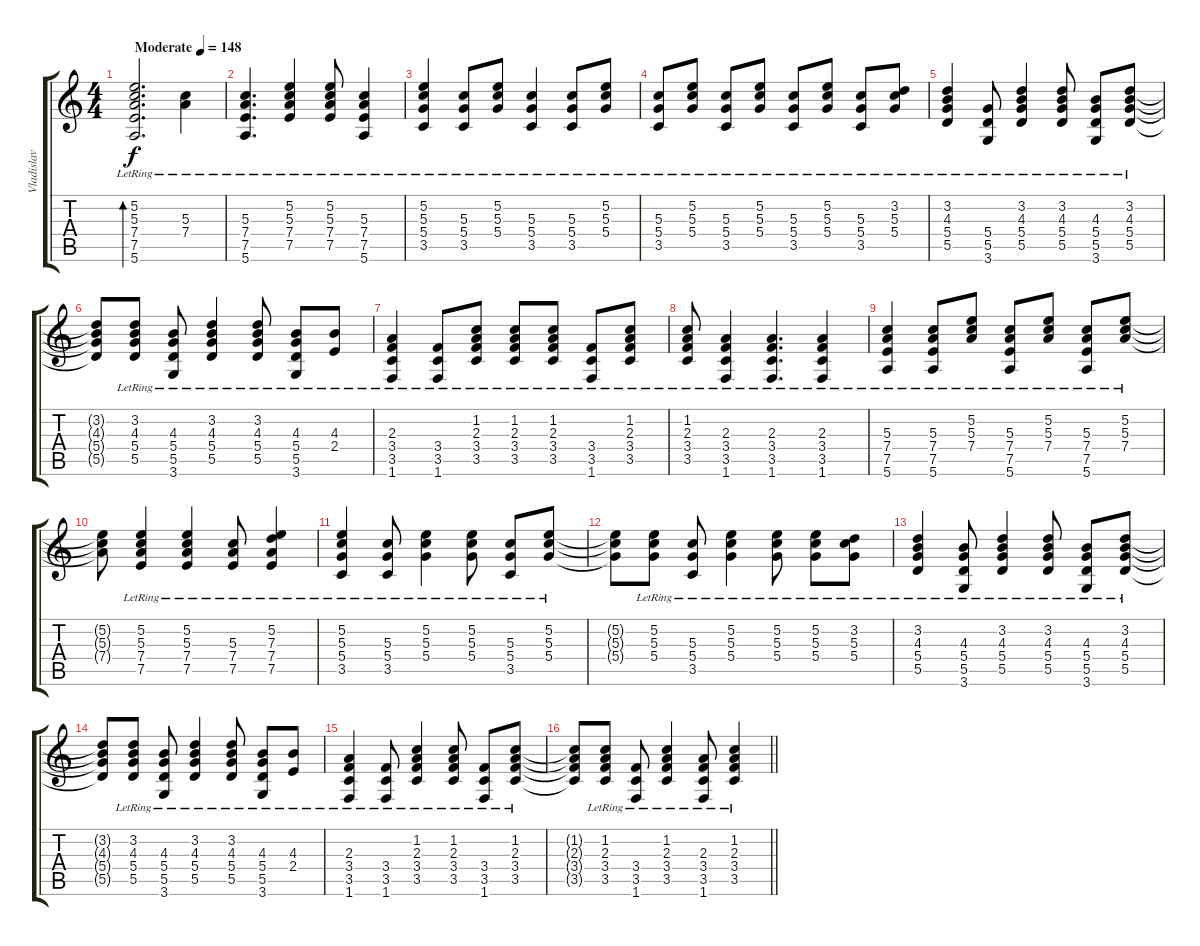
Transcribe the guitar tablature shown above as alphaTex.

\track ("Vladislav Parshin" "Vladislav ") {instrument electricguitarclean}
\staff {score tabs}
\tuning (E4 B3 G3 D3 A2 E2) {hide}
\ts (4 4)
\tempo (148 "Moderate")
\clef g2
\ks c
(5.2{lr} 5.3{lr} 7.4{lr} 7.5{lr} 5.6{lr}).2{d bd 120 dy f instrument electricguitarclean} (5.3{lr} 7.4{lr}).4 |
(5.3{lr} 7.4{lr} 7.5{lr} 5.6{lr}).4{d} (5.2{lr} 5.3{lr} 7.4{lr} 7.5{lr}).4 (5.2{lr} 5.3{lr} 7.4{lr} 7.5{lr}).8 (5.3{lr} 7.4{lr} 7.5{lr} 5.6{lr}).4 |
(5.2{lr} 5.3{lr} 5.4{lr} 3.5{lr}).4 (5.3{lr} 5.4{lr} 3.5{lr}).8 (5.2{lr} 5.3{lr} 5.4{lr}).8 (5.3{lr} 5.4{lr} 3.5{lr}).4 (5.3{lr} 5.4{lr} 3.5{lr}).8 (5.2{lr} 5.3{lr} 5.4{lr}).8 |
(5.3{lr} 5.4{lr} 3.5{lr}).8 (5.2{lr} 5.3{lr} 5.4{lr}).8 (5.3{lr} 5.4{lr} 3.5{lr}).8 (5.2{lr} 5.3{lr} 5.4{lr}).8 (5.3{lr} 5.4{lr} 3.5{lr}).8 (5.2{lr} 5.3{lr} 5.4{lr}).8 (5.3{lr} 5.4{lr} 3.5{lr}).8 (3.2{lr} 5.3{lr} 5.4{lr}).8 |
(3.2{lr} 4.3{lr} 5.4{lr} 5.5{lr}).4 (5.4{lr} 5.5{lr} 3.6{lr}).8 (3.2{lr} 4.3{lr} 5.4{lr} 5.5{lr}).4 (3.2{lr} 4.3{lr} 5.4{lr} 5.5{lr}).8 (4.3{lr} 5.4{lr} 5.5{lr} 3.6{lr}).8 (3.2{lr} 4.3{lr} 5.4{lr} 5.5{lr}).8 |
(3.2{t} 4.3{t} 5.4{t} 5.5{t}).8 (3.2{lr} 4.3{lr} 5.4{lr} 5.5{lr}).8 (4.3{lr} 5.4{lr} 5.5{lr} 3.6{lr}).8 (3.2{lr} 4.3{lr} 5.4{lr} 5.5{lr}).4 (3.2{lr} 4.3{lr} 5.4{lr} 5.5{lr}).8 (4.3{lr} 5.4{lr} 5.5{lr} 3.6{lr}).8 (4.3{lr} 2.4{lr}).8 |
(2.3{lr} 3.4{lr} 3.5{lr} 1.6{lr}).4 (3.4{lr} 3.5{lr} 1.6{lr}).8 (1.2{lr} 2.3{lr} 3.4{lr} 3.5{lr}).8 (1.2{lr} 2.3{lr} 3.4{lr} 3.5{lr}).8 (1.2{lr} 2.3{lr} 3.4{lr} 3.5{lr}).8 (3.4{lr} 3.5{lr} 1.6{lr}).8 (1.2{lr} 2.3{lr} 3.4{lr} 3.5{lr}).8 |
(1.2{lr} 2.3{lr} 3.4{lr} 3.5{lr}).8 (2.3{lr} 3.4{lr} 3.5{lr} 1.6{lr}).4 (2.3{lr} 3.4{lr} 3.5{lr} 1.6{lr}).4{d} (2.3{lr} 3.4{lr} 3.5{lr} 1.6{lr}).4 |
(5.3{lr} 7.4{lr} 7.5{lr} 5.6).4 (5.3{lr} 7.4{lr} 7.5{lr} 5.6).8 (5.2{lr} 5.3{lr} 7.4{lr}).8 (5.3{lr} 7.4{lr} 7.5{lr} 5.6).8 (5.2{lr} 5.3{lr} 7.4{lr}).8 (5.3{lr} 7.4{lr} 7.5{lr} 5.6).8 (5.2{lr} 5.3{lr} 7.4{lr}).8 |
(5.2{t} 5.3{t} 7.4{t}).8 (5.2{lr} 5.3{lr} 7.4{lr} 7.5{lr}).4 (5.2{lr} 5.3{lr} 7.4{lr} 7.5{lr}).4 (5.3{lr} 7.4{lr} 7.5{lr}).8 (5.2{lr} 7.3{lr} 7.4{lr} 7.5{lr}).4 |
(5.2{lr} 5.3{lr} 5.4{lr} 3.5{lr}).4 (5.3{lr} 5.4{lr} 3.5{lr}).8 (5.2{lr} 5.3{lr} 5.4{lr}).4 (5.2{lr} 5.3{lr} 5.4{lr}).8 (5.3{lr} 5.4{lr} 3.5{lr}).8 (5.2{lr} 5.3{lr} 5.4{lr}).8 |
(5.2{t} 5.3{t} 5.4{t}).8 (5.2{lr} 5.3{lr} 5.4{lr}).8 (5.3{lr} 5.4{lr} 3.5{lr}).8 (5.2{lr} 5.3{lr} 5.4{lr}).4 (5.2{lr} 5.3{lr} 5.4{lr}).8 (5.2{lr} 5.3{lr} 5.4{lr}).8 (3.2{lr} 5.3{lr} 5.4{lr}).8 |
(3.2{lr} 4.3{lr} 5.4{lr} 5.5{lr}).4 (4.3{lr} 5.4{lr} 5.5{lr} 3.6{lr}).8 (3.2{lr} 4.3{lr} 5.4{lr} 5.5{lr}).4 (3.2{lr} 4.3{lr} 5.4{lr} 5.5{lr}).8 (4.3{lr} 5.4{lr} 5.5{lr} 3.6{lr}).8 (3.2{lr} 4.3{lr} 5.4{lr} 5.5{lr}).8 |
(3.2{t} 4.3{t} 5.4{t} 5.5{t}).8 (3.2{lr} 4.3{lr} 5.4{lr} 5.5{lr}).8 (4.3{lr} 5.4{lr} 5.5{lr} 3.6{lr}).8 (3.2{lr} 4.3{lr} 5.4{lr} 5.5{lr}).4 (3.2{lr} 4.3{lr} 5.4{lr} 5.5{lr}).8 (4.3{lr} 5.4{lr} 5.5{lr} 3.6{lr}).8 (4.3{lr} 2.4{lr}).8 |
(2.3{lr} 3.4{lr} 3.5{lr} 1.6{lr}).4 (3.4{lr} 3.5{lr} 1.6{lr}).8 (1.2{lr} 2.3{lr} 3.4{lr} 3.5{lr}).4 (1.2{lr} 2.3{lr} 3.4{lr} 3.5{lr}).8 (3.4{lr} 3.5{lr} 1.6{lr}).8 (1.2{lr} 2.3{lr} 3.4{lr} 3.5{lr}).8 |
\barLineRight lightlight
(1.2{t} 2.3{t} 3.4{t} 3.5{t}).8 (1.2{lr} 2.3{lr} 3.4{lr} 3.5{lr}).8 (3.4{lr} 3.5{lr} 1.6{lr}).8 (1.2{lr} 2.3{lr} 3.4{lr} 3.5{lr}).4 (2.3{lr} 3.4{lr} 3.5{lr} 1.6{lr}).8 (1.2{lr} 2.3{lr} 3.4{lr} 3.5{lr}).4
